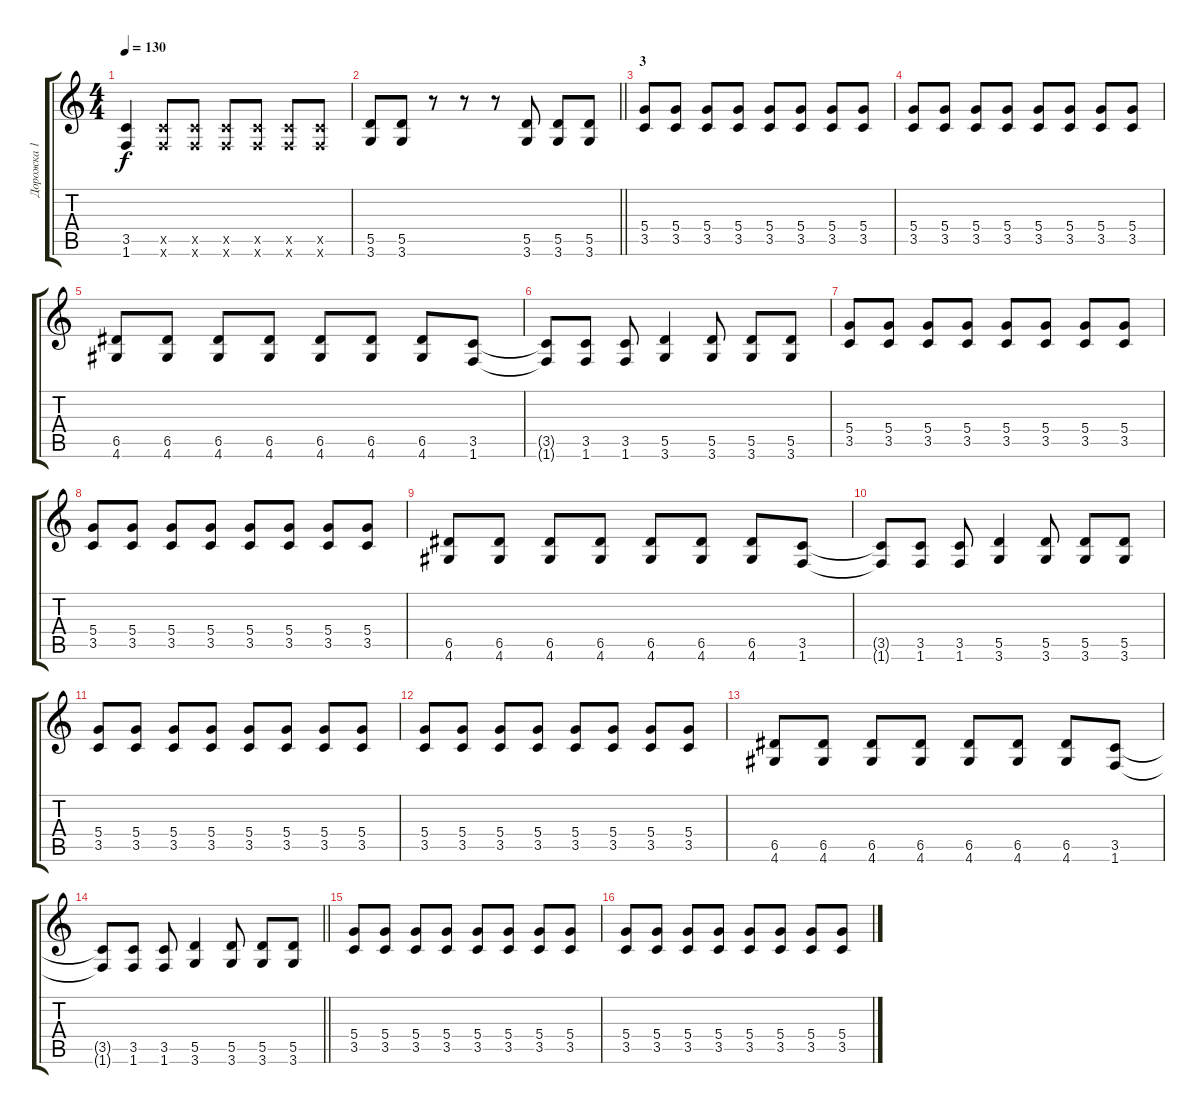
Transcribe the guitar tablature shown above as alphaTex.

\track ("Дорожка 1" "Дорожка 1") {instrument distortionguitar}
\staff {score tabs}
\tuning (E4 B3 G3 D3 A2 E2) {hide}
\ts (4 4)
\tempo 130
\clef g2
\ks c
(3.5 1.6).4{dy f} (3.5{x} 1.6{x}).8 (3.5{x} 1.6{x}).8 (3.5{x} 1.6{x}).8 (3.5{x} 1.6{x}).8 (3.5{x} 1.6{x}).8 (3.5{x} 1.6{x}).8 |
\barLineRight lightlight
(5.5 3.6).8 (5.5 3.6).8 r.8 r.8 r.8 (5.5 3.6).8 (5.5 3.6).8 (5.5 3.6).8 |
\section ("" "3")
(5.4 3.5).8 (5.4 3.5).8 (5.4 3.5).8 (5.4 3.5).8 (5.4 3.5).8 (5.4 3.5).8 (5.4 3.5).8 (5.4 3.5).8 |
(5.4 3.5).8 (5.4 3.5).8 (5.4 3.5).8 (5.4 3.5).8 (5.4 3.5).8 (5.4 3.5).8 (5.4 3.5).8 (5.4 3.5).8 |
(6.5 4.6).8 (6.5 4.6).8 (6.5 4.6).8 (6.5 4.6).8 (6.5 4.6).8 (6.5 4.6).8 (6.5 4.6).8 (3.5 1.6).8 |
(3.5{t} 1.6{t}).8 (3.5 1.6).8 (3.5 1.6).8 (5.5 3.6).4 (5.5 3.6).8 (5.5 3.6).8 (5.5 3.6).8 |
(5.4 3.5).8 (5.4 3.5).8 (5.4 3.5).8 (5.4 3.5).8 (5.4 3.5).8 (5.4 3.5).8 (5.4 3.5).8 (5.4 3.5).8 |
(5.4 3.5).8 (5.4 3.5).8 (5.4 3.5).8 (5.4 3.5).8 (5.4 3.5).8 (5.4 3.5).8 (5.4 3.5).8 (5.4 3.5).8 |
(6.5 4.6).8 (6.5 4.6).8 (6.5 4.6).8 (6.5 4.6).8 (6.5 4.6).8 (6.5 4.6).8 (6.5 4.6).8 (3.5 1.6).8 |
(3.5{t} 1.6{t}).8 (3.5 1.6).8 (3.5 1.6).8 (5.5 3.6).4 (5.5 3.6).8 (5.5 3.6).8 (5.5 3.6).8 |
(5.4 3.5).8 (5.4 3.5).8 (5.4 3.5).8 (5.4 3.5).8 (5.4 3.5).8 (5.4 3.5).8 (5.4 3.5).8 (5.4 3.5).8 |
(5.4 3.5).8 (5.4 3.5).8 (5.4 3.5).8 (5.4 3.5).8 (5.4 3.5).8 (5.4 3.5).8 (5.4 3.5).8 (5.4 3.5).8 |
(6.5 4.6).8 (6.5 4.6).8 (6.5 4.6).8 (6.5 4.6).8 (6.5 4.6).8 (6.5 4.6).8 (6.5 4.6).8 (3.5 1.6).8 |
\barLineRight lightlight
(3.5{t} 1.6{t}).8 (3.5 1.6).8 (3.5 1.6).8 (5.5 3.6).4 (5.5 3.6).8 (5.5 3.6).8 (5.5 3.6).8 |
(5.4 3.5).8 (5.4 3.5).8 (5.4 3.5).8 (5.4 3.5).8 (5.4 3.5).8 (5.4 3.5).8 (5.4 3.5).8 (5.4 3.5).8 |
(5.4 3.5).8 (5.4 3.5).8 (5.4 3.5).8 (5.4 3.5).8 (5.4 3.5).8 (5.4 3.5).8 (5.4 3.5).8 (5.4 3.5).8
